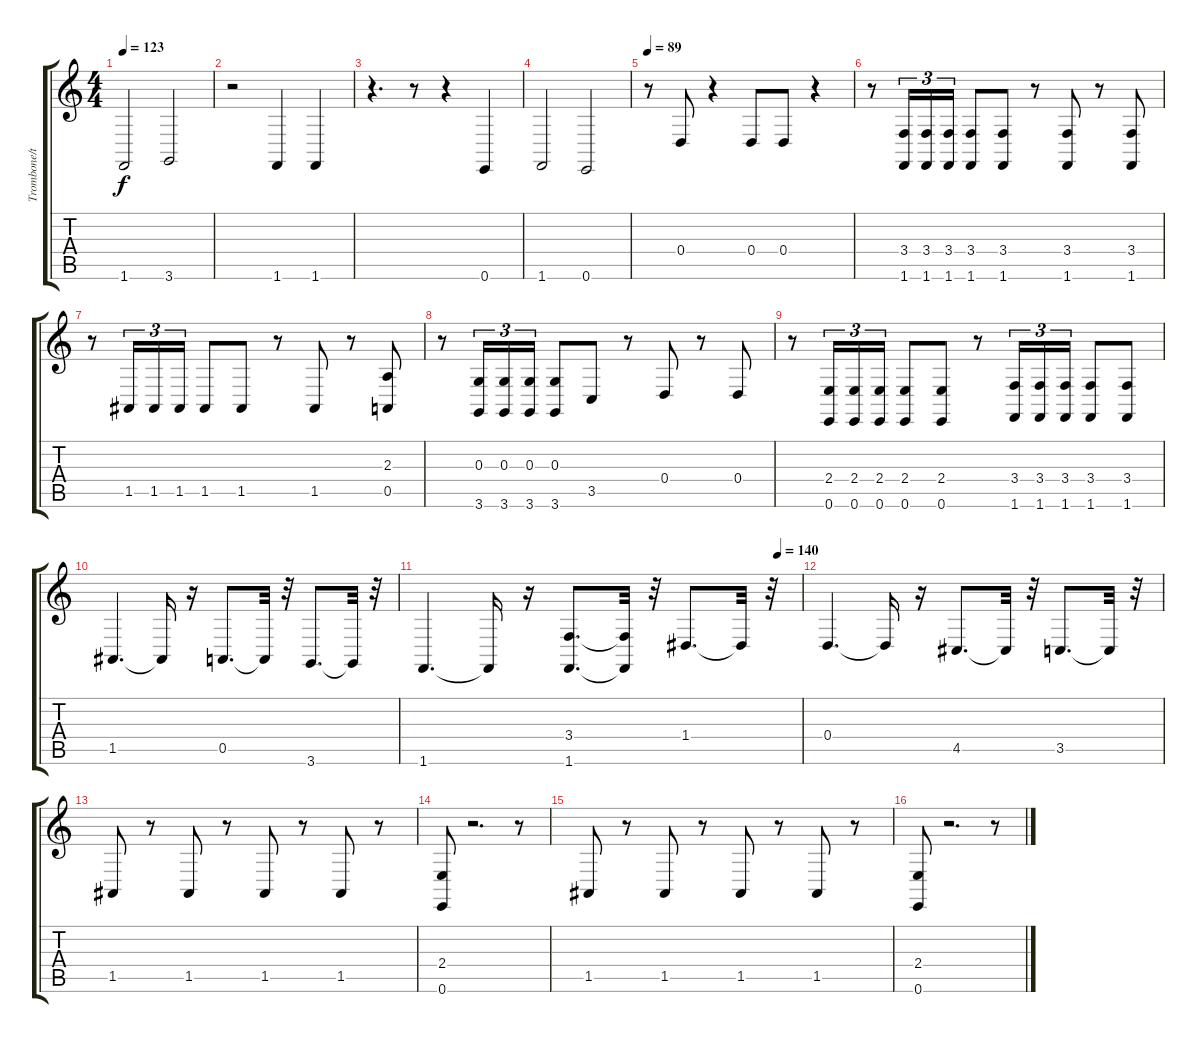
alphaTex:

\track ("Trombone/tuba" "Trombone/t") {instrument trombone}
\staff {score tabs}
\tuning (E4 B3 G3 D3 A2 E2) {hide}
\ts (4 4)
\tempo 123
\clef g2
\ks c
1.6.2{dy f} 3.6.2 |
r.2 1.6.4 1.6.4 |
r.4{d} r.8 r.4 0.6.4 |
1.6.2 0.6.2 |
\tempo 89
r.8 0.4.8 r.4 0.4.8 0.4.8 r.4 |
r.8 (3.4 1.6).16{tu (3 2)} (3.4 1.6).16{tu (3 2)} (3.4 1.6).16{tu (3 2)} (3.4 1.6).8 (3.4 1.6).8 r.8 (3.4 1.6).8 r.8 (3.4 1.6).8 |
r.8 1.5.16{tu (3 2)} 1.5.16{tu (3 2)} 1.5.16{tu (3 2)} 1.5.8 1.5.8 r.8 1.5.8 r.8 (2.3 0.5).8 |
r.8 (0.3 3.6).16{tu (3 2)} (0.3 3.6).16{tu (3 2)} (0.3 3.6).16{tu (3 2)} (0.3 3.6).8 3.5.8 r.8 0.4.8 r.8 0.4.8 |
r.8 (2.4 0.6).16{tu (3 2)} (2.4 0.6).16{tu (3 2)} (2.4 0.6).16{tu (3 2)} (2.4 0.6).8 (2.4 0.6).8 r.8 (3.4 1.6).16{tu (3 2)} (3.4 1.6).16{tu (3 2)} (3.4 1.6).16{tu (3 2)} (3.4 1.6).8 (3.4 1.6).8 |
1.5.4{d} 1.5{t}.16 r.16 0.5.8{d} 0.5{t}.32 r.32 3.6.8{d} 3.6{t}.32 r.32 |
\tempo (140 0.9375)
1.6.4{d} 1.6{t}.16 r.16 (3.4 1.6).8{d} (3.4{t} 1.6{t}).32 r.32 1.4.8{d} 1.4{t}.32 r.32 |
0.4.4{d} 0.4{t}.16 r.16 4.5.8{d} 4.5{t}.32 r.32 3.5.8{d} 3.5{t}.32 r.32 |
1.5.8 r.8 1.5.8 r.8 1.5.8 r.8 1.5.8 r.8 |
(2.4 0.6).8 r.2{d} r.8 |
1.5.8 r.8 1.5.8 r.8 1.5.8 r.8 1.5.8 r.8 |
(2.4 0.6).8 r.2{d} r.8
